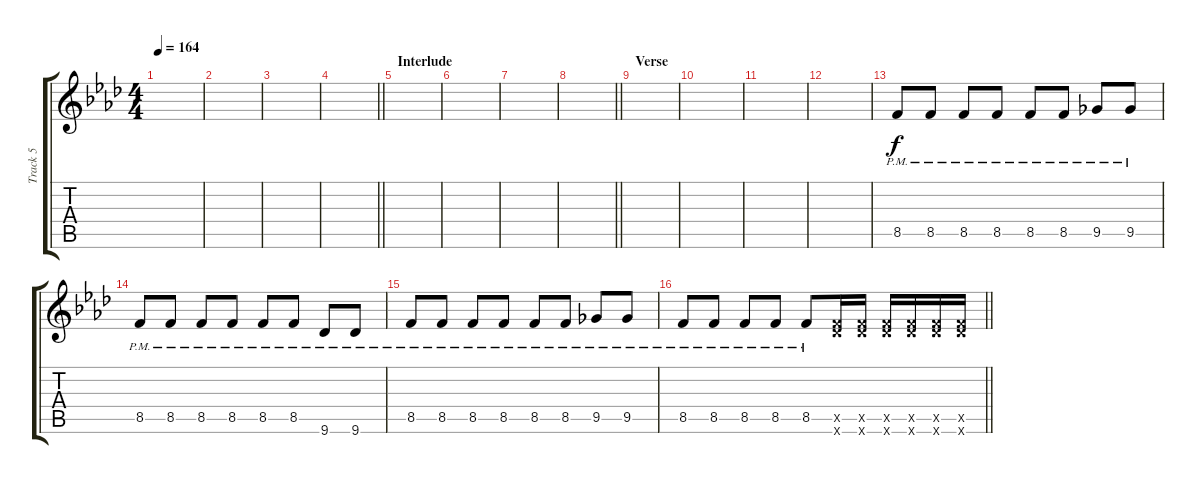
\track ("Track 5" "Track 5") {instrument distortionguitar}
\staff {score tabs}
\tuning (E4 B3 G3 D3 A2 E2) {hide}
\ts (4 4)
\tempo 164
\clef g2
\ks ab
|
|
|
\barLineRight lightlight
|
\section ("" "Interlude")
|
|
|
\barLineRight lightlight
|
\section ("" "Verse")
|
|
|
|
8.5{pm}.8 8.5{pm}.8 8.5{pm}.8 8.5{pm}.8 8.5{pm}.8 8.5{pm}.8 9.5{pm}.8 9.5{pm}.8 |
8.5{pm}.8 8.5{pm}.8 8.5{pm}.8 8.5{pm}.8 8.5{pm}.8 8.5{pm}.8 9.6{pm}.8 9.6{pm}.8 |
8.5{pm}.8 8.5{pm}.8 8.5{pm}.8 8.5{pm}.8 8.5{pm}.8 8.5{pm}.8 9.5{pm}.8 9.5{pm}.8 |
\barLineRight lightlight
8.5{pm}.8 8.5{pm}.8 8.5{pm}.8 8.5{pm}.8 8.5{pm}.8 (8.5{x} 9.6{x}).16 (8.5{x} 9.6{x}).16 (8.5{x} 9.6{x}).16 (8.5{x} 9.6{x}).16 (8.5{x} 9.6{x}).16 (8.5{x} 9.6{x}).16
